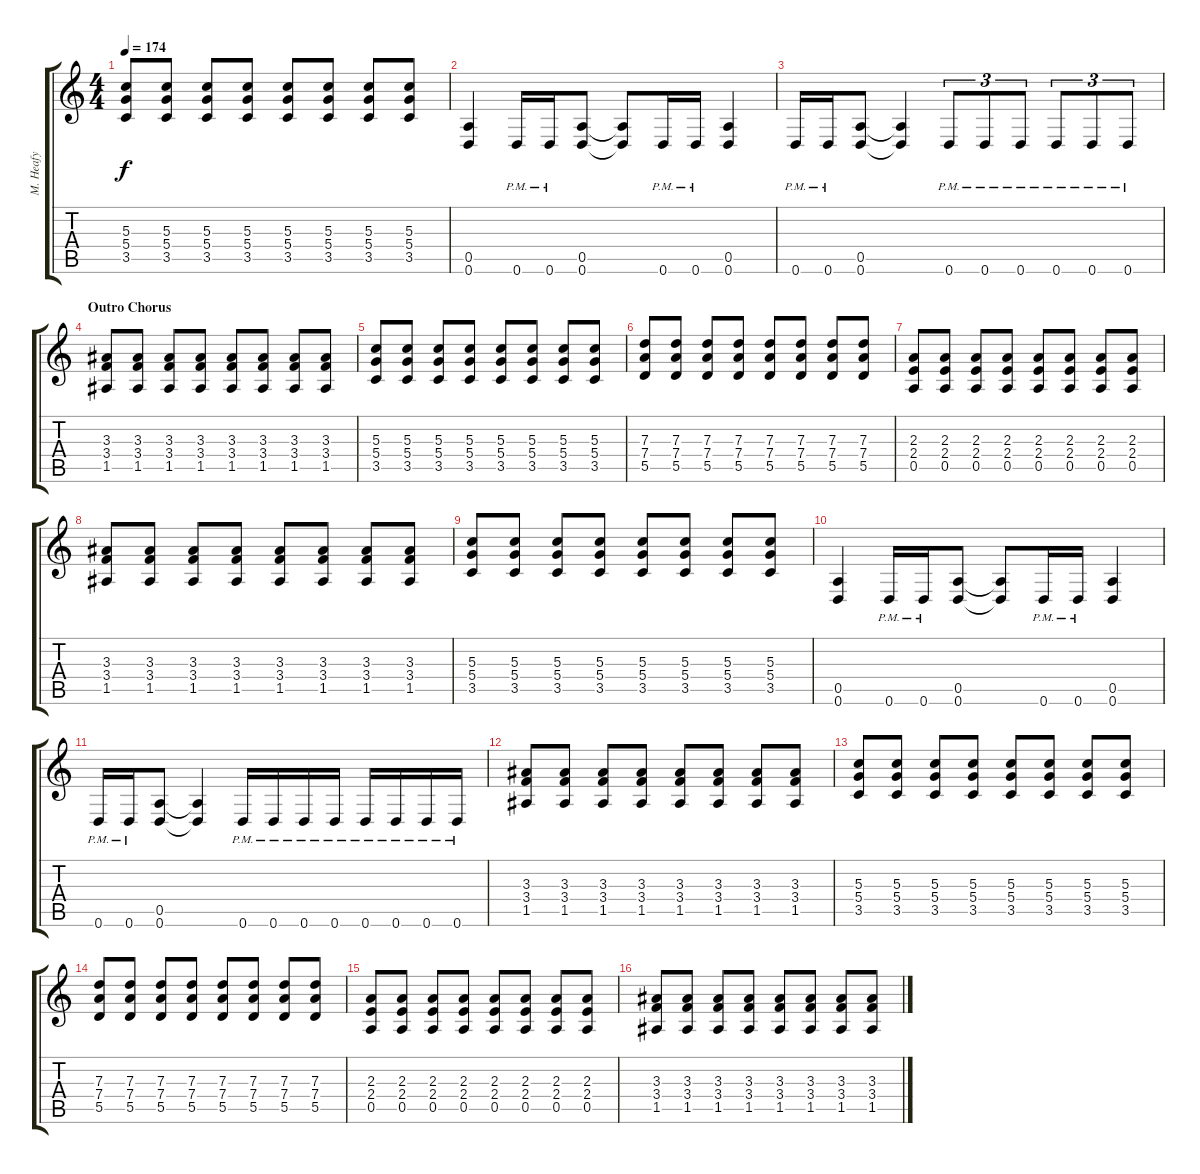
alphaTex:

\track ("M. Heafy" "M. Heafy") {instrument distortionguitar}
\staff {score tabs}
\tuning (E4 B3 G3 D3 A2 D2) {hide}
\ts (4 4)
\tempo 174
\clef g2
\ks c
(5.3 5.4 3.5).8{dy f} (5.3 5.4 3.5).8 (5.3 5.4 3.5).8 (5.3 5.4 3.5).8 (5.3 5.4 3.5).8 (5.3 5.4 3.5).8 (5.3 5.4 3.5).8 (5.3 5.4 3.5).8 |
(0.5 0.6).4 0.6{pm}.16 0.6{pm}.16 (0.5 0.6).8 (0.5{t} 0.6{t}).8 0.6{pm}.16 0.6{pm}.16 (0.5 0.6).4 |
0.6{pm}.16 0.6{pm}.16 (0.5 0.6).8 (0.5{t} 0.6{t}).4 0.6{pm}.8{tu (3 2)} 0.6{pm}.8{tu (3 2)} 0.6{pm}.8{tu (3 2)} 0.6{pm}.8{tu (3 2)} 0.6{pm}.8{tu (3 2)} 0.6{pm}.8{tu (3 2)} |
\section ("" "Outro Chorus")
(3.3 3.4 1.5).8 (3.3 3.4 1.5).8 (3.3 3.4 1.5).8 (3.3 3.4 1.5).8 (3.3 3.4 1.5).8 (3.3 3.4 1.5).8 (3.3 3.4 1.5).8 (3.3 3.4 1.5).8 |
(5.3 5.4 3.5).8 (5.3 5.4 3.5).8 (5.3 5.4 3.5).8 (5.3 5.4 3.5).8 (5.3 5.4 3.5).8 (5.3 5.4 3.5).8 (5.3 5.4 3.5).8 (5.3 5.4 3.5).8 |
(7.3 7.4 5.5).8 (7.3 7.4 5.5).8 (7.3 7.4 5.5).8 (7.3 7.4 5.5).8 (7.3 7.4 5.5).8 (7.3 7.4 5.5).8 (7.3 7.4 5.5).8 (7.3 7.4 5.5).8 |
(2.3 2.4 0.5).8 (2.3 2.4 0.5).8 (2.3 2.4 0.5).8 (2.3 2.4 0.5).8 (2.3 2.4 0.5).8 (2.3 2.4 0.5).8 (2.3 2.4 0.5).8 (2.3 2.4 0.5).8 |
(3.3 3.4 1.5).8 (3.3 3.4 1.5).8 (3.3 3.4 1.5).8 (3.3 3.4 1.5).8 (3.3 3.4 1.5).8 (3.3 3.4 1.5).8 (3.3 3.4 1.5).8 (3.3 3.4 1.5).8 |
(5.3 5.4 3.5).8 (5.3 5.4 3.5).8 (5.3 5.4 3.5).8 (5.3 5.4 3.5).8 (5.3 5.4 3.5).8 (5.3 5.4 3.5).8 (5.3 5.4 3.5).8 (5.3 5.4 3.5).8 |
(0.5 0.6).4 0.6{pm}.16 0.6{pm}.16 (0.5 0.6).8 (0.5{t} 0.6{t}).8 0.6{pm}.16 0.6{pm}.16 (0.5 0.6).4 |
0.6{pm}.16 0.6{pm}.16 (0.5 0.6).8 (0.5{t} 0.6{t}).4 0.6{pm}.16 0.6{pm}.16 0.6{pm}.16 0.6{pm}.16 0.6{pm}.16 0.6{pm}.16 0.6{pm}.16 0.6{pm}.16 |
(3.3 3.4 1.5).8 (3.3 3.4 1.5).8 (3.3 3.4 1.5).8 (3.3 3.4 1.5).8 (3.3 3.4 1.5).8 (3.3 3.4 1.5).8 (3.3 3.4 1.5).8 (3.3 3.4 1.5).8 |
(5.3 5.4 3.5).8 (5.3 5.4 3.5).8 (5.3 5.4 3.5).8 (5.3 5.4 3.5).8 (5.3 5.4 3.5).8 (5.3 5.4 3.5).8 (5.3 5.4 3.5).8 (5.3 5.4 3.5).8 |
(7.3 7.4 5.5).8 (7.3 7.4 5.5).8 (7.3 7.4 5.5).8 (7.3 7.4 5.5).8 (7.3 7.4 5.5).8 (7.3 7.4 5.5).8 (7.3 7.4 5.5).8 (7.3 7.4 5.5).8 |
(2.3 2.4 0.5).8 (2.3 2.4 0.5).8 (2.3 2.4 0.5).8 (2.3 2.4 0.5).8 (2.3 2.4 0.5).8 (2.3 2.4 0.5).8 (2.3 2.4 0.5).8 (2.3 2.4 0.5).8 |
(3.3 3.4 1.5).8 (3.3 3.4 1.5).8 (3.3 3.4 1.5).8 (3.3 3.4 1.5).8 (3.3 3.4 1.5).8 (3.3 3.4 1.5).8 (3.3 3.4 1.5).8 (3.3 3.4 1.5).8
